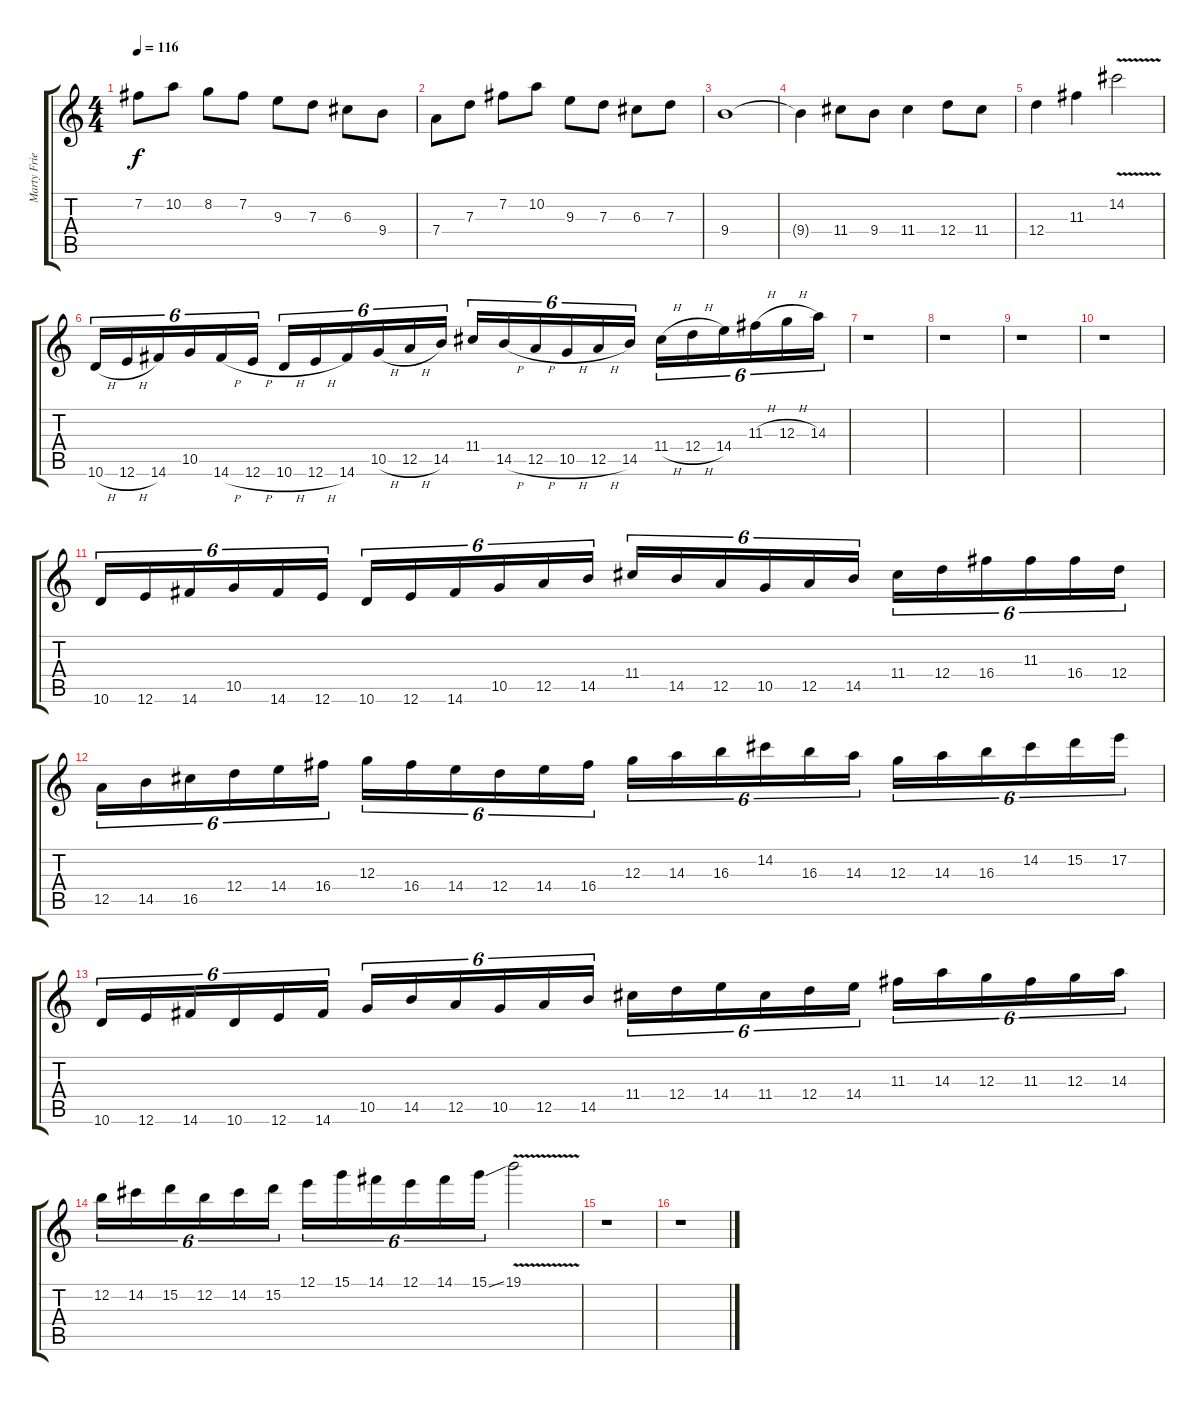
\track ("Marty Friedman" "Marty Frie") {instrument acousticguitarsteel}
\staff {score tabs}
\tuning (E4 B3 G3 D3 A2 E2) {hide}
\ts (4 4)
\tempo 116
\clef g2
\ks c
7.2.8{dy f} 10.2.8 8.2.8 7.2.8 9.3.8 7.3.8 6.3.8 9.4.8 |
7.4.8 7.3.8 7.2.8 10.2.8 9.3.8 7.3.8 6.3.8 7.3.8 |
9.4.1 |
9.4{t}.4 11.4.8 9.4.8 11.4.4 12.4.8 11.4.8 |
12.4.4 11.3.4 14.2{v}.2 |
10.6{h}.16{tu (6 4)} 12.6{h}.16{tu (6 4)} 14.6.16{tu (6 4)} 10.5.16{tu (6 4)} 14.6{h}.16{tu (6 4)} 12.6{h}.16{tu (6 4)} 10.6{h}.16{tu (6 4)} 12.6{h}.16{tu (6 4)} 14.6.16{tu (6 4)} 10.5{h}.16{tu (6 4)} 12.5{h}.16{tu (6 4)} 14.5.16{tu (6 4)} 11.4.16{tu (6 4)} 14.5{h}.16{tu (6 4)} 12.5{h}.16{tu (6 4)} 10.5{h}.16{tu (6 4)} 12.5{h}.16{tu (6 4)} 14.5.16{tu (6 4)} 11.4{h}.16{tu (6 4)} 12.4{h}.16{tu (6 4)} 14.4.16{tu (6 4)} 11.3{h}.16{tu (6 4)} 12.3{h}.16{tu (6 4)} 14.3.16{tu (6 4)} |
r.1 |
r.1 |
r.1 |
r.1 |
10.6.16{tu (6 4)} 12.6.16{tu (6 4)} 14.6.16{tu (6 4)} 10.5.16{tu (6 4)} 14.6.16{tu (6 4)} 12.6.16{tu (6 4)} 10.6.16{tu (6 4)} 12.6.16{tu (6 4)} 14.6.16{tu (6 4)} 10.5.16{tu (6 4)} 12.5.16{tu (6 4)} 14.5.16{tu (6 4)} 11.4.16{tu (6 4)} 14.5.16{tu (6 4)} 12.5.16{tu (6 4)} 10.5.16{tu (6 4)} 12.5.16{tu (6 4)} 14.5.16{tu (6 4)} 11.4.16{tu (6 4)} 12.4.16{tu (6 4)} 16.4.16{tu (6 4)} 11.3.16{tu (6 4)} 16.4.16{tu (6 4)} 12.4.16{tu (6 4)} |
12.5.16{tu (6 4)} 14.5.16{tu (6 4)} 16.5.16{tu (6 4)} 12.4.16{tu (6 4)} 14.4.16{tu (6 4)} 16.4.16{tu (6 4)} 12.3.16{tu (6 4)} 16.4.16{tu (6 4)} 14.4.16{tu (6 4)} 12.4.16{tu (6 4)} 14.4.16{tu (6 4)} 16.4.16{tu (6 4)} 12.3.16{tu (6 4)} 14.3.16{tu (6 4)} 16.3.16{tu (6 4)} 14.2.16{tu (6 4)} 16.3.16{tu (6 4)} 14.3.16{tu (6 4)} 12.3.16{tu (6 4)} 14.3.16{tu (6 4)} 16.3.16{tu (6 4)} 14.2.16{tu (6 4)} 15.2.16{tu (6 4)} 17.2.16{tu (6 4)} |
10.6.16{tu (6 4)} 12.6.16{tu (6 4)} 14.6.16{tu (6 4)} 10.6.16{tu (6 4)} 12.6.16{tu (6 4)} 14.6.16{tu (6 4)} 10.5.16{tu (6 4)} 14.5.16{tu (6 4)} 12.5.16{tu (6 4)} 10.5.16{tu (6 4)} 12.5.16{tu (6 4)} 14.5.16{tu (6 4)} 11.4.16{tu (6 4)} 12.4.16{tu (6 4)} 14.4.16{tu (6 4)} 11.4.16{tu (6 4)} 12.4.16{tu (6 4)} 14.4.16{tu (6 4)} 11.3.16{tu (6 4)} 14.3.16{tu (6 4)} 12.3.16{tu (6 4)} 11.3.16{tu (6 4)} 12.3.16{tu (6 4)} 14.3.16{tu (6 4)} |
12.2.16{tu (6 4)} 14.2.16{tu (6 4)} 15.2.16{tu (6 4)} 12.2.16{tu (6 4)} 14.2.16{tu (6 4)} 15.2.16{tu (6 4)} 12.1.16{tu (6 4)} 15.1.16{tu (6 4)} 14.1.16{tu (6 4)} 12.1.16{tu (6 4)} 14.1.16{tu (6 4)} 15.1{ss}.16{tu (6 4)} 19.1{v}.2 |
r.1 |
r.1
